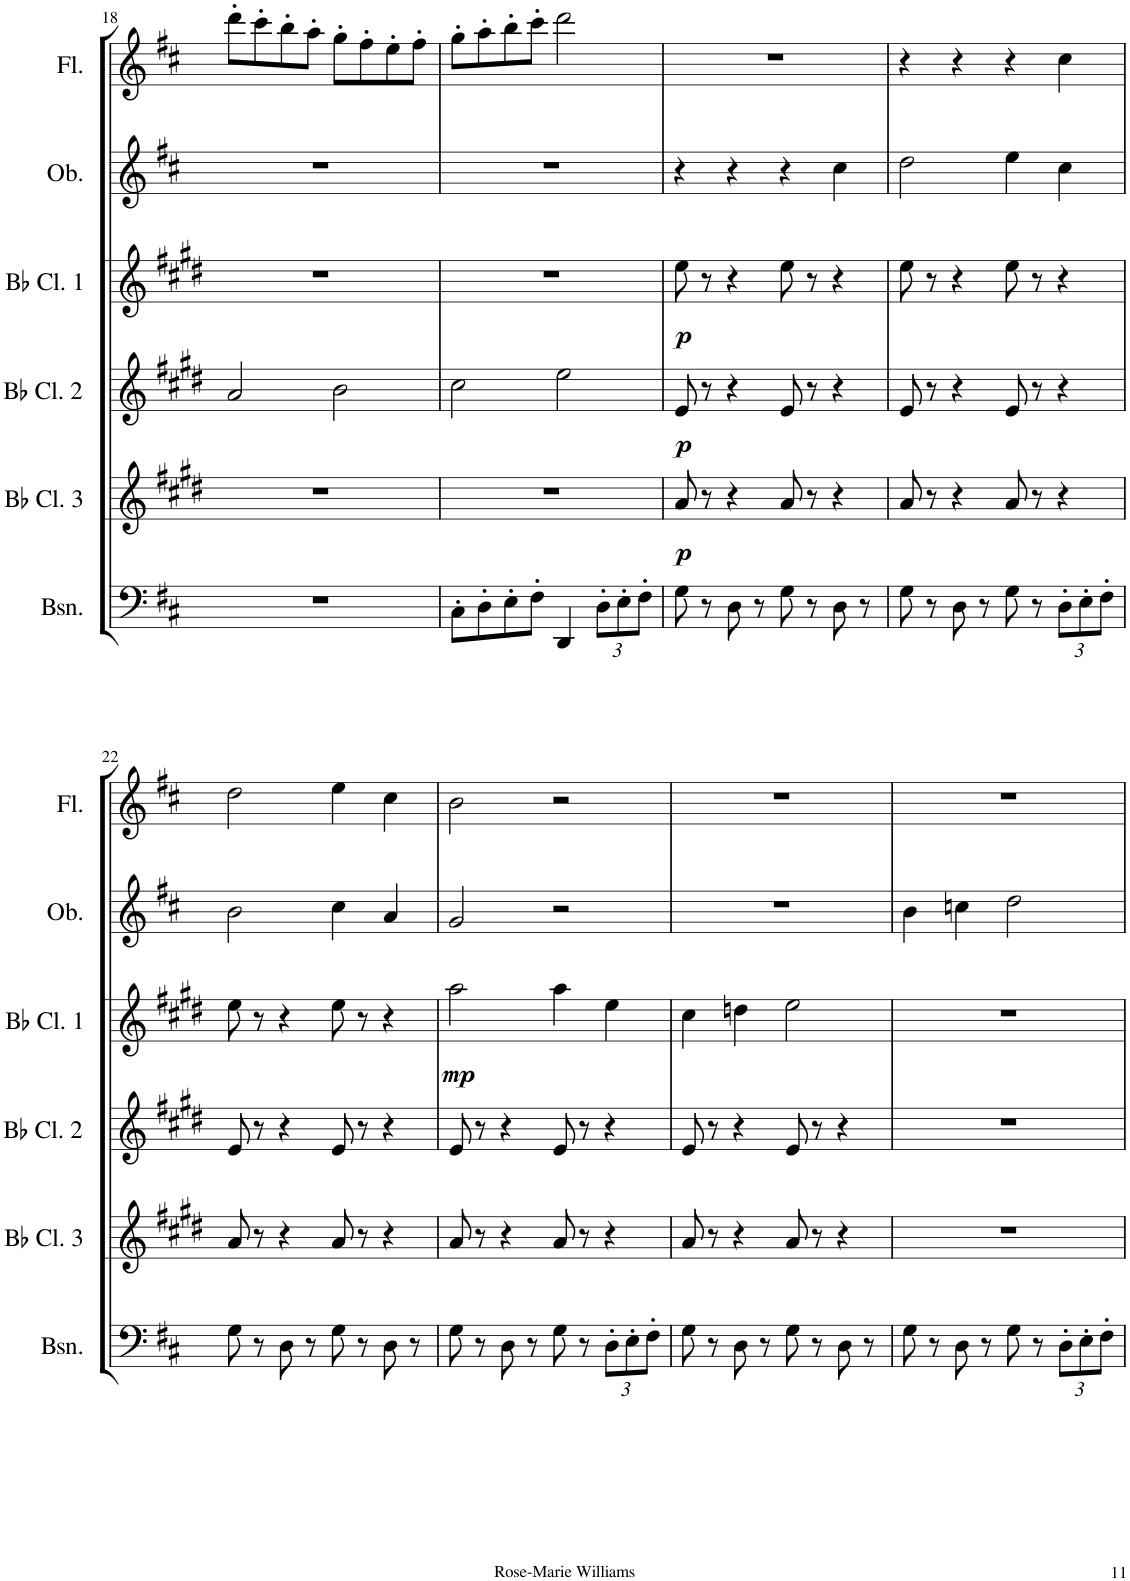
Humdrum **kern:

**kern	**kern	**dynam	**kern	**dynam	**kern	**dynam	**kern	**kern
*part6	*part5	*part5	*part4	*part4	*part3	*part3	*part2	*part1
*staff6	*staff5	*staff5	*staff4	*staff4	*staff3	*staff3	*staff2	*staff1
*I"Bassoon	*I"Bb Clarinet 3	*	*I"Bb Clarinet 2	*	*I"Bb Clarinet 1	*	*I"Oboe	*I"Flute
*I'Bsn.	*I'Bb Cl. 3	*	*I'Bb Cl. 2	*	*I'Bb Cl. 1	*	*I'Ob.	*I'Fl.
!!LO:PB:g=z
*clefF4	*clefG2	*	*clefG2	*	*clefG2	*	*clefG2	*clefG2
*	*Trd1c2	*	*Trd1c2	*	*Trd1c2	*	*	*
*k[f#c#]	*k[f#c#g#d#]	*	*k[f#c#g#d#]	*	*k[f#c#g#d#]	*	*k[f#c#]	*k[f#c#]
*M4/4	*M4/4	*	*M4/4	*	*M4/4	*	*M4/4	*M4/4
=18	=18	=18	=18	=18	=18	=18	=18	=18
1r	1r	.	2a/	.	1r	.	1r	8ddd'\L
.	.	.	.	.	.	.	.	8ccc#'\
.	.	.	.	.	.	.	.	8bb'\
.	.	.	.	.	.	.	.	8aa'\J
.	.	.	2b\	.	.	.	.	8gg'\L
.	.	.	.	.	.	.	.	8ff#'\
.	.	.	.	.	.	.	.	8ee'\
.	.	.	.	.	.	.	.	8ff#'\J
=19	=19	=19	=19	=19	=19	=19	=19	=19
8C#'\L	1r	.	2cc#\	.	1r	.	1r	8gg'\L
8D'\	.	.	.	.	.	.	.	8aa'\
8E'\	.	.	.	.	.	.	.	8bb'\
8F#'\J	.	.	.	.	.	.	.	8ccc#'\J
4DD/	.	.	2ee\	.	.	.	.	2ddd\
*Xbrackettup	*	*	*	*	*	*	*	*
12D'\L	.	.	.	.	.	.	.	.
12E'\	.	.	.	.	.	.	.	.
12F#'\J	.	.	.	.	.	.	.	.
=20	=20	=20	=20	=20	=20	=20	=20	=20
!	!	!LO:DY:b	!	!LO:DY:b	!	!LO:DY:b	!	!
8G\	8a/	p	8e/	p	8ee\	p	4r	1r
8r	8r	.	8r	.	8r	.	.	.
8D\	4r	.	4r	.	4r	.	4r	.
8r	.	.	.	.	.	.	.	.
8G\	8a/	.	8e/	.	8ee\	.	4r	.
8r	8r	.	8r	.	8r	.	.	.
8D\	4r	.	4r	.	4r	.	4cc#\	.
8r	.	.	.	.	.	.	.	.
=21	=21	=21	=21	=21	=21	=21	=21	=21
8G\	8a/	.	8e/	.	8ee\	.	2dd\	4r
8r	8r	.	8r	.	8r	.	.	.
8D\	4r	.	4r	.	4r	.	.	4r
8r	.	.	.	.	.	.	.	.
8G\	8a/	.	8e/	.	8ee\	.	4ee\	4r
8r	8r	.	8r	.	8r	.	.	.
12D'\L	4r	.	4r	.	4r	.	4cc#\	4cc#\
12E'\	.	.	.	.	.	.	.	.
12F#'\J	.	.	.	.	.	.	.	.
!!LO:LB:g=z
=22	=22	=22	=22	=22	=22	=22	=22	=22
8G\	8a/	.	8e/	.	8ee\	.	2b\	2dd\
8r	8r	.	8r	.	8r	.	.	.
8D\	4r	.	4r	.	4r	.	.	.
8r	.	.	.	.	.	.	.	.
8G\	8a/	.	8e/	.	8ee\	.	4cc#\	4ee\
8r	8r	.	8r	.	8r	.	.	.
8D\	4r	.	4r	.	4r	.	4a/	4cc#\
8r	.	.	.	.	.	.	.	.
=23	=23	=23	=23	=23	=23	=23	=23	=23
!	!	!	!	!	!	!LO:DY:b	!	!
8G\	8a/	.	8e/	.	2aa\	mp	2g/	2b\
8r	8r	.	8r	.	.	.	.	.
8D\	4r	.	4r	.	.	.	.	.
8r	.	.	.	.	.	.	.	.
8G\	8a/	.	8e/	.	4aa\	.	2r	2r
8r	8r	.	8r	.	.	.	.	.
12D'\L	4r	.	4r	.	4ee\	.	.	.
12E'\	.	.	.	.	.	.	.	.
12F#'\J	.	.	.	.	.	.	.	.
=24	=24	=24	=24	=24	=24	=24	=24	=24
8G\	8a/	.	8e/	.	4cc#\	.	1r	1r
8r	8r	.	8r	.	.	.	.	.
8D\	4r	.	4r	.	4ddn\	.	.	.
8r	.	.	.	.	.	.	.	.
8G\	8a/	.	8e/	.	2ee\	.	.	.
8r	8r	.	8r	.	.	.	.	.
8D\	4r	.	4r	.	.	.	.	.
8r	.	.	.	.	.	.	.	.
=25	=25	=25	=25	=25	=25	=25	=25	=25
8G\	1r	.	1r	.	1r	.	4b\	1r
8r	.	.	.	.	.	.	.	.
8D\	.	.	.	.	.	.	4ccn\	.
8r	.	.	.	.	.	.	.	.
8G\	.	.	.	.	.	.	2dd\	.
8r	.	.	.	.	.	.	.	.
12D'\L	.	.	.	.	.	.	.	.
12E'\	.	.	.	.	.	.	.	.
12F#'\J	.	.	.	.	.	.	.	.
=	=	=	=	=	=	=	=	=
*-	*-	*-	*-	*-	*-	*-	*-	*-
